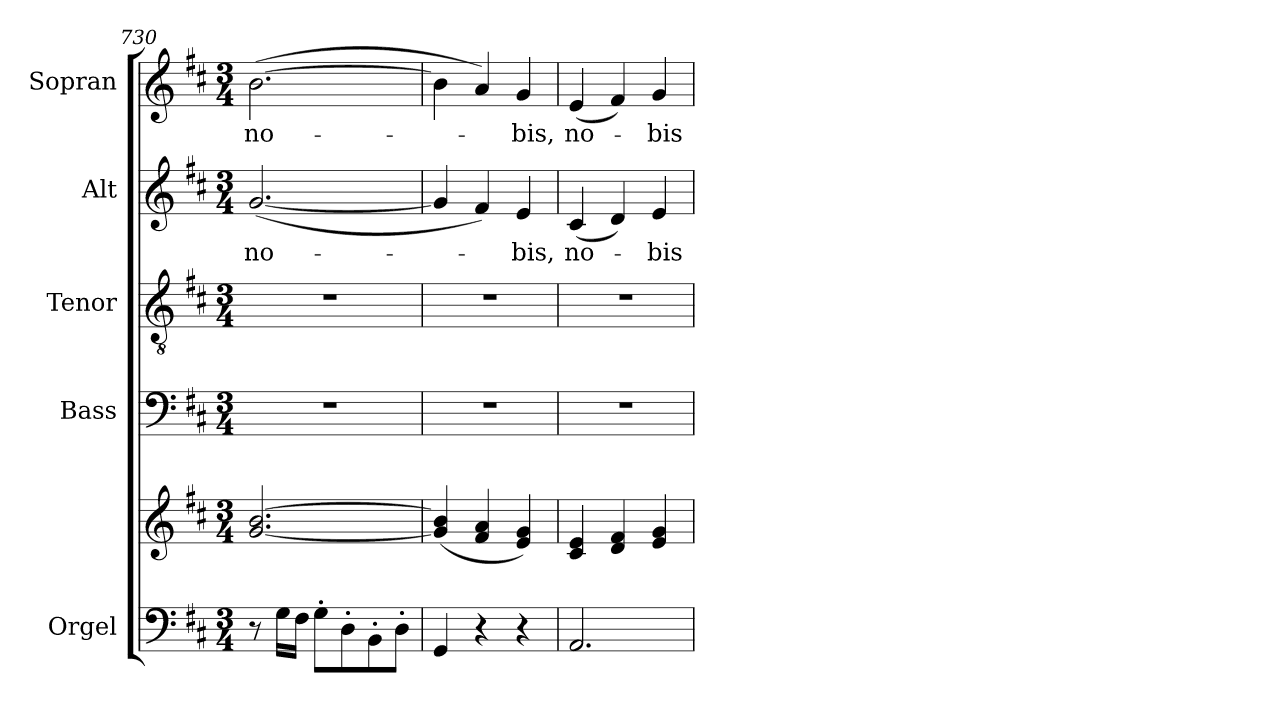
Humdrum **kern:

**kern	**kern	**kern	**kern	**kern	**text	**kern	**text
*part5	*part5	*part4	*part3	*part2	*part2	*part1	*part1
*staff6	*staff5	*staff4	*staff3	*staff2	*staff2	*staff1	*staff1
*I"Orgel	*	*I"Bass	*I"Tenor	*I"Alt	*	*I"Sopran	*
*I'Org.	*	*I'B.	*I'T.	*I'A.	*	*I'S.	*
*clefF4	*clefG2	*clefF4	*clefGv2	*clefG2	*	*clefG2	*
*k[f#c#]	*k[f#c#]	*k[f#c#]	*k[f#c#]	*k[f#c#]	*	*k[f#c#]	*
*D:	*D:	*D:	*D:	*D:	*	*D:	*
*M3/4	*M3/4	*M3/4	*M3/4	*M3/4	*	*M3/4	*
=730	=730	=730	=730	=730	=730	=730	=730
!	!	!	!	!	!LO:LY:b	!	!LO:LY:b
8r	[2.g/ [2.b/	2.r	2.r	(<[2.g/	no-	(>[2.b\	no-
16G\LL	.	.	.	.	.	.	.
16F#\JJ	.	.	.	.	.	.	.
8G'>\L	.	.	.	.	.	.	.
8D'>\	.	.	.	.	.	.	.
8BB'>\	.	.	.	.	.	.	.
8D'>\J	.	.	.	.	.	.	.
=731	=731	=731	=731	=731	=731	=731	=731
4GG/	(<4g/] 4b/]	2.r	2.r	4g/]	.	4b\]	.
4r	4f#/ 4a/	.	.	4f#/)	.	4a/)	.
!	!	!	!	!	!LO:LY:b	!	!LO:LY:b
4r	4e/ 4g/)	.	.	4e/	-bis,	4g/	-bis,
=732	=732	=732	=732	=732	=732	=732	=732
!	!	!	!	!	!LO:LY:b	!	!LO:LY:b
2.AA/	4c#/ 4e/	2.r	2.r	(<4c#/	no-	(<4e/	no-
.	4d/ 4f#/	.	.	4d/)	.	4f#/)	.
!	!	!	!	!	!LO:LY:b	!	!LO:LY:b
.	4e/ 4g/	.	.	4e/	-bis	4g/	-bis
=	=	=	=	=	=	=	=
*-	*-	*-	*-	*-	*-	*-	*-
